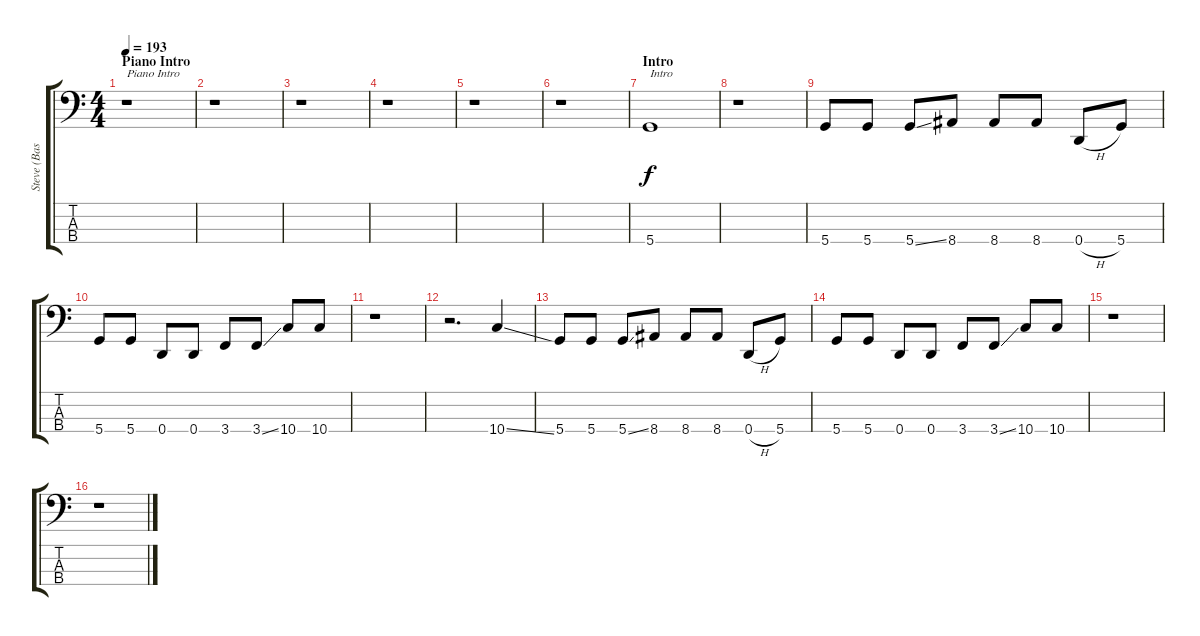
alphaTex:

\track ("Steve (Bass)" "Steve (Bas") {instrument fretlessbass}
\staff {score tabs}
\tuning (G2 D2 A1 D1) {hide}
\ts (4 4)
\section ("" "Piano Intro")
\tempo 193
\clef f4
\ks c
r.1{txt "Piano Intro" dy f instrument fretlessbass} |
r.1 |
r.1 |
r.1 |
r.1 |
r.1 |
\section ("" "Intro")
5.4.1{txt "Intro" instrument acousticbass} |
r.1 |
5.4.8{instrument fretlessbass} 5.4.8 5.4{ss}.8 8.4.8 8.4.8 8.4.8 0.4{h}.8 5.4.8 |
5.4.8 5.4.8 0.4.8 0.4.8 3.4.8 3.4{ss}.8 10.4.8 10.4.8 |
r.1 |
r.2{d} 10.4{ss}.4 |
5.4.8 5.4.8 5.4{ss}.8 8.4.8 8.4.8 8.4.8 0.4{h}.8 5.4.8 |
5.4.8 5.4.8 0.4.8 0.4.8 3.4.8 3.4{ss}.8 10.4.8 10.4.8 |
r.1 |
r.1
